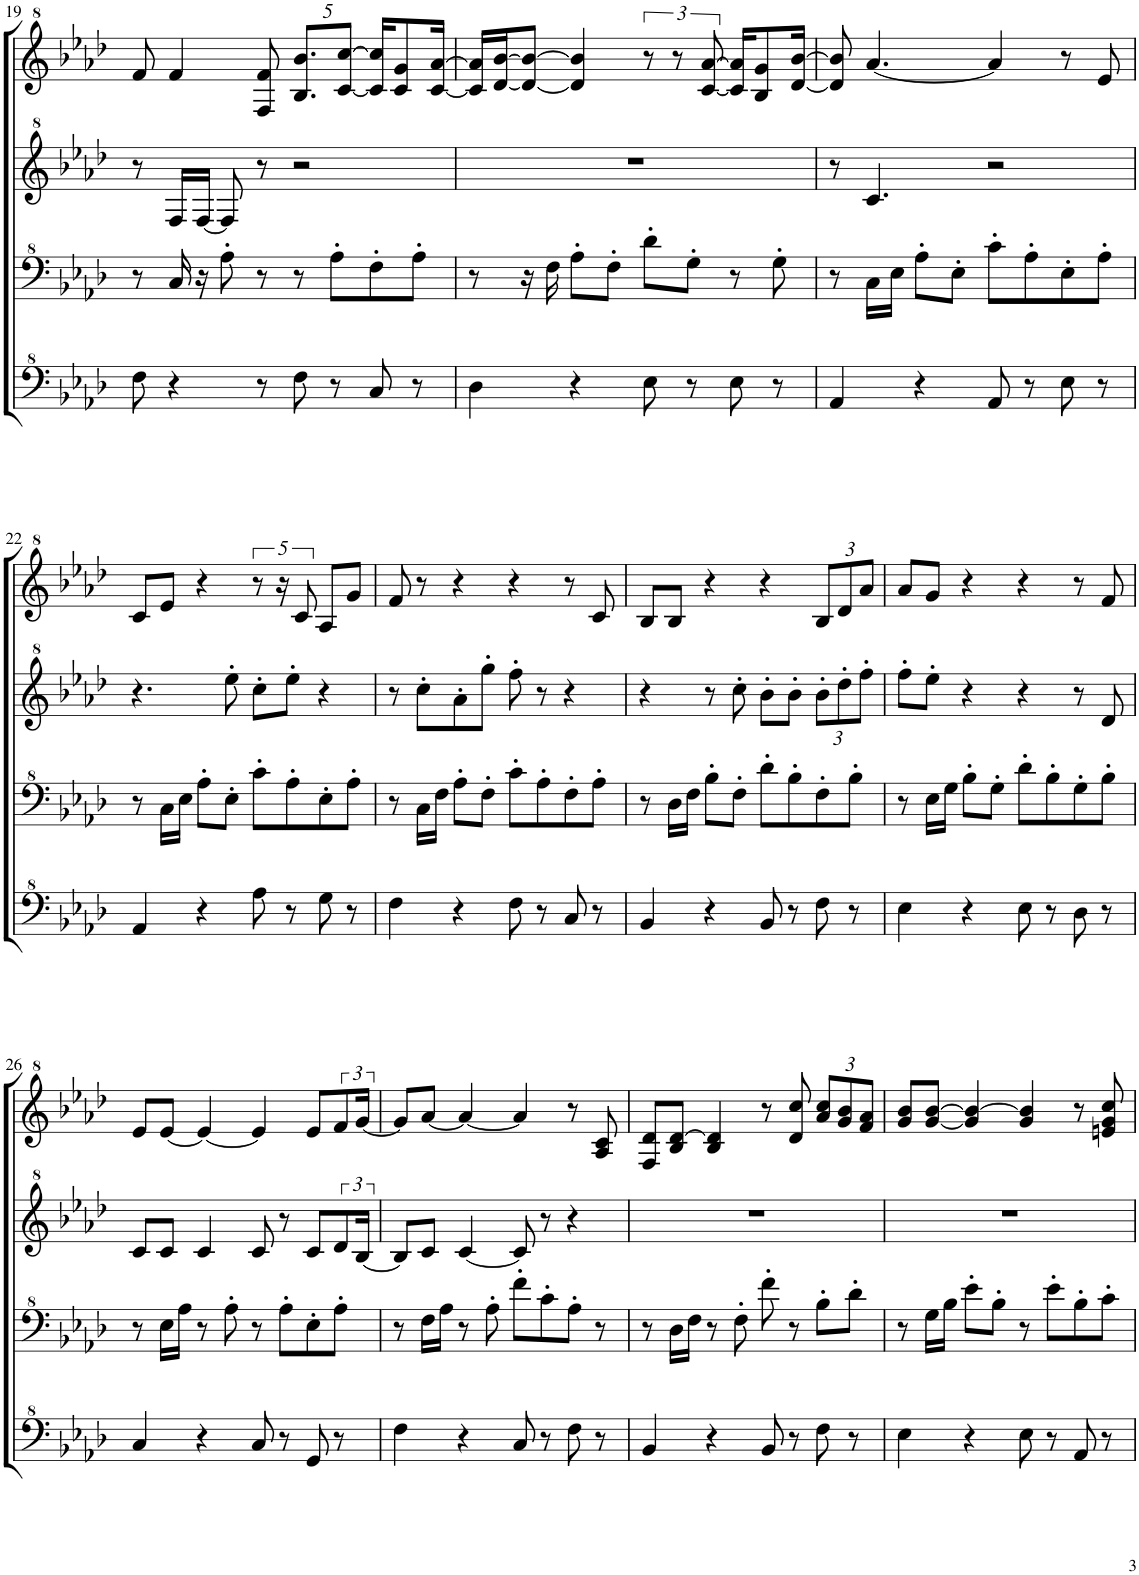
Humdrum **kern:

**kern	**kern	**kern	**kern
*part1	*part1	*part1	*part1
*staff4	*staff3	*staff2	*staff1
*I"Model III	*	*	*
!!LO:PB:g=z
*clefF^4	*clefF^4	*clefG^2	*clefG^2
*k[b-e-a-d-]	*k[b-e-a-d-]	*k[b-e-a-d-]	*k[b-e-a-d-]
*M4/4	*M4/4	*M4/4	*M4/4
=19	=19	=19	=19
8f\	8r	8r	8ff/
4r	16c/	16f/LL	4ff/
.	16r	[16f/JJ	.
.	8a-'\	8f/]	.
8r	8r	8r	8f/ 8ff/
*	*	*	*Xbrackettup
8f\	8r	2r	10.b-/ 10.bb-/L
8r	8a-'\L	.	.
.	.	.	[10cc/ [10ccc/J
8c/	8f'\	.	16cc/] 16ccc/]KL
.	.	.	8cc/ 8gg/
8r	8a-'\J	.	.
.	.	.	[16cc/ [16aa-/Jk
=20	=20	=20	=20
4d-\	8r	1r	16cc/] 16aa-/]LL
.	.	.	[16dd-/ [16bb-/J
.	16r	.	8dd-/_ 8bb-/_J
.	16f\	.	.
4r	8a-'\L	.	4dd-/] 4bb-/]
.	8f'\J	.	.
*	*	*	*brackettup
8e-\	8dd-'\L	.	12r
.	.	.	12r
8r	8g'\J	.	.
.	.	.	[12cc/ [12aa-/
8e-\	8r	.	16cc/] 16aa-/]KL
.	.	.	8b-/ 8gg/
8r	8g'\	.	.
.	.	.	[16dd-/ [16bb-/Jk
=21	=21	=21	=21
4A-/	8r	8r	8dd-/] 8bb-/]
.	16c\LL	4.cc/	[4.aa-/
.	16e-\JJ	.	.
4r	8a-'\L	.	.
.	8e-'\J	.	.
8A-/	8cc'\L	2r	4aa-/]
8r	8a-'\	.	.
8e-\	8e-'\	.	8r
8r	8a-'\J	.	8ee-/
!!LO:LB:g=z
=22	=22	=22	=22
4A-/	8r	4.r	8cc/L
.	16c\LL	.	8ee-/J
.	16e-\JJ	.	.
4r	8a-'\L	.	4r
.	8e-'\J	8eee-'\	.
8a-\	8cc'\L	8ccc'\L	10r
.	.	.	20r
8r	8a-'\	8eee-'\J	.
.	.	.	10cc/
8g\	8e-'\	4r	8a-/L
8r	8a-'\J	.	8gg/J
=23	=23	=23	=23
4f\	8r	8r	8ff/
.	16c\LL	8ccc'\L	8r
.	16f\JJ	.	.
4r	8a-'\L	8aa-'\	4r
.	8f'\J	8ggg'\J	.
8f\	8cc'\L	8fff'\	4r
8r	8a-'\	8r	.
8c/	8f'\	4r	8r
8r	8a-'\J	.	8cc/
=24	=24	=24	=24
4B-/	8r	4r	8b-/L
.	16d-\LL	.	8b-/J
.	16f\JJ	.	.
4r	8b-'\L	8r	4r
.	8f'\J	8ccc'\	.
8B-/	8dd-'\L	8bb-'\L	4r
8r	8b-'\	8bb-'\J	.
*	*	*Xbrackettup	*Xbrackettup
8f\	8f'\	12bb-'\L	12b-/L
.	.	12ddd-'\	12dd-/
8r	8b-'\J	.	.
.	.	12fff'\J	12aa-/J
=25	=25	=25	=25
4e-\	8r	8fff'\L	8aa-/L
.	16e-\LL	8eee-'\J	8gg/J
.	16g\JJ	.	.
4r	8b-'\L	4r	4r
.	8g'\J	.	.
8e-\	8dd-'\L	4r	4r
8r	8b-'\	.	.
8d-\	8g'\	8r	8r
8r	8b-'\J	8dd-/	8ff/
!!LO:LB:g=z
=26	=26	=26	=26
4c/	8r	8cc/L	8ee-/L
.	16e-\LL	8cc/J	[8ee-/J
.	16a-\JJ	.	.
4r	8r	4cc/	4ee-/_
.	8a-'\	.	.
8c/	8r	8cc/	4ee-/]
8r	8a-'\L	8r	.
8G/	8e-'\	8cc/L	8ee-/L
*	*	*brackettup	*brackettup
8r	8a-'\J	12dd-/	12ff/
.	.	[24b-/Jk	[24gg/Jk
=27	=27	=27	=27
4f\	8r	8b-/L]	8gg/L]
.	16f\LL	8cc/J	[8aa-/J
.	16a-\JJ	.	.
4r	8r	[4cc/	4aa-/_
.	8a-'\	.	.
8c/	8ff'\L	8cc/]	4aa-/]
8r	8cc'\	8r	.
8f\	8a-'\J	4r	8r
8r	8r	.	8a-/ 8cc/
=28	=28	=28	=28
4B-/	8r	1r	8f/ 8dd-/L
.	16d-\LL	.	8b-/ [8dd-/J
.	16f\JJ	.	.
4r	8r	.	4b-/ 4dd-/]
.	8f'\	.	.
8B-/	8ff'\	.	8r
8r	8r	.	8dd-/ 8ccc/
*	*	*	*Xbrackettup
8f\	8b-'\L	.	12aa-/ 12ccc/L
.	.	.	12gg/ 12bb-/
8r	8dd-'\J	.	.
.	.	.	12ff/ 12aa-/J
=29	=29	=29	=29
4e-\	8r	1r	8gg/ 8bb-/L
.	16g\LL	.	[8gg/ [8bb-/J
.	16b-\JJ	.	.
4r	8ee-'\L	.	4gg/] 4bb-/_
.	8b-'\J	.	.
8e-\	8r	.	4gg/ 4bb-/]
8r	8ee-'\L	.	.
8A-/	8b-'\	.	8r
8r	8cc'\J	.	8een/ 8gg/ 8ccc/
=	=	=	=
*-	*-	*-	*-
